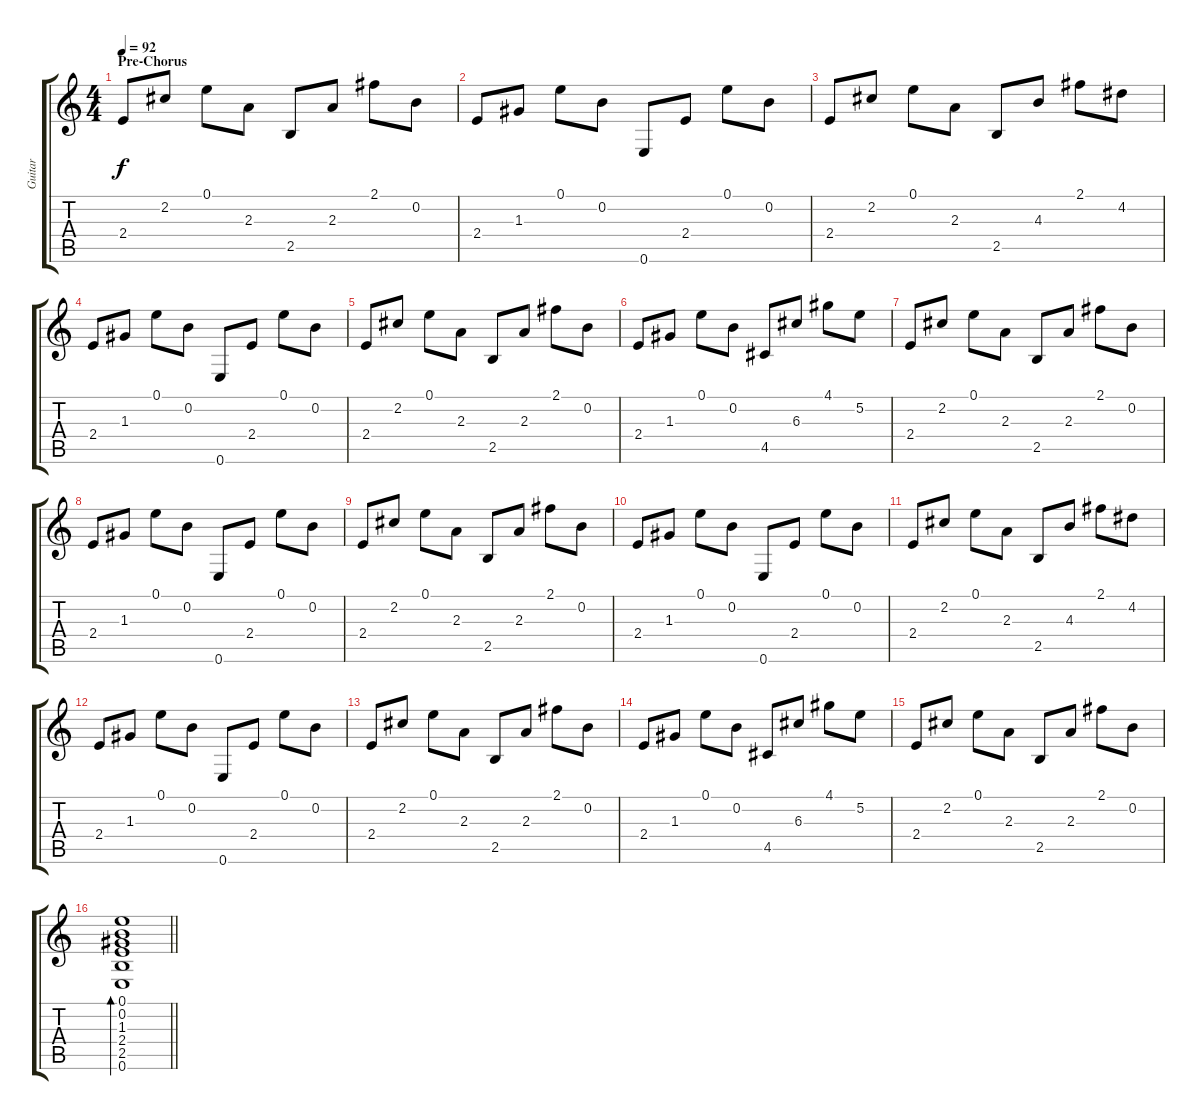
\track ("Guitar" "Guitar") {instrument acousticguitarsteel}
\staff {score tabs}
\tuning (E4 B3 G3 D3 A2 E2) {hide}
\ts (4 4)
\section ("" "Pre-Chorus")
\tempo 92
\clef g2
\ks c
2.4.8{dy f} 2.2.8 0.1.8 2.3.8 2.5.8 2.3.8 2.1.8 0.2.8 |
2.4.8 1.3.8 0.1.8 0.2.8 0.6.8 2.4.8 0.1.8 0.2.8 |
2.4.8 2.2.8 0.1.8 2.3.8 2.5.8 4.3.8 2.1.8 4.2.8 |
2.4.8 1.3.8 0.1.8 0.2.8 0.6.8 2.4.8 0.1.8 0.2.8 |
2.4.8 2.2.8 0.1.8 2.3.8 2.5.8 2.3.8 2.1.8 0.2.8 |
2.4.8 1.3.8 0.1.8 0.2.8 4.5.8 6.3.8 4.1.8 5.2.8 |
2.4.8 2.2.8 0.1.8 2.3.8 2.5.8 2.3.8 2.1.8 0.2.8 |
2.4.8 1.3.8 0.1.8 0.2.8 0.6.8 2.4.8 0.1.8 0.2.8 |
2.4.8 2.2.8 0.1.8 2.3.8 2.5.8 2.3.8 2.1.8 0.2.8 |
2.4.8 1.3.8 0.1.8 0.2.8 0.6.8 2.4.8 0.1.8 0.2.8 |
2.4.8 2.2.8 0.1.8 2.3.8 2.5.8 4.3.8 2.1.8 4.2.8 |
2.4.8 1.3.8 0.1.8 0.2.8 0.6.8 2.4.8 0.1.8 0.2.8 |
2.4.8 2.2.8 0.1.8 2.3.8 2.5.8 2.3.8 2.1.8 0.2.8 |
2.4.8 1.3.8 0.1.8 0.2.8 4.5.8 6.3.8 4.1.8 5.2.8 |
2.4.8 2.2.8 0.1.8 2.3.8 2.5.8 2.3.8 2.1.8 0.2.8 |
\barLineRight lightlight
(0.1 0.2 1.3 2.4 2.5 0.6).1{bd 240}
